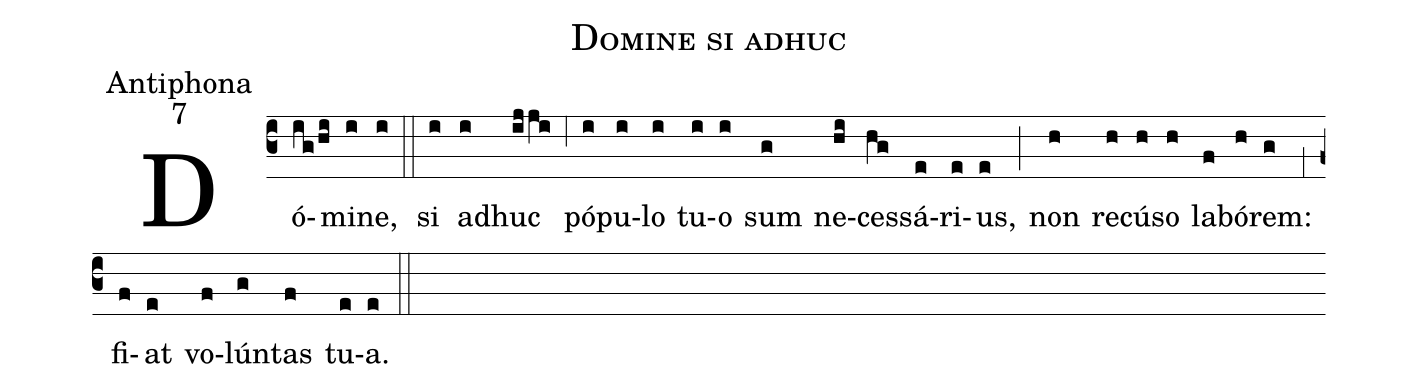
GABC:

name:Domine si adhuc;
office-part:Antiphona;
mode:7;
%%
(c3) Dó(ig/hi)mi(i)ne,(i) (::)
si(i) ad(i)huc(ijji) (,6) pó(i)pu(i)lo(i) tu(i)o(i) sum(g) ne(hi)ces(hg)sá(e)ri(e)us,(e) (;) non(h) re(h)cú(h)so(h) la(f)bó(h)rem:(g) (,1) fi(f)at(e) vo(f)lún(g)tas(f) tu(e)a.(e) (::)
